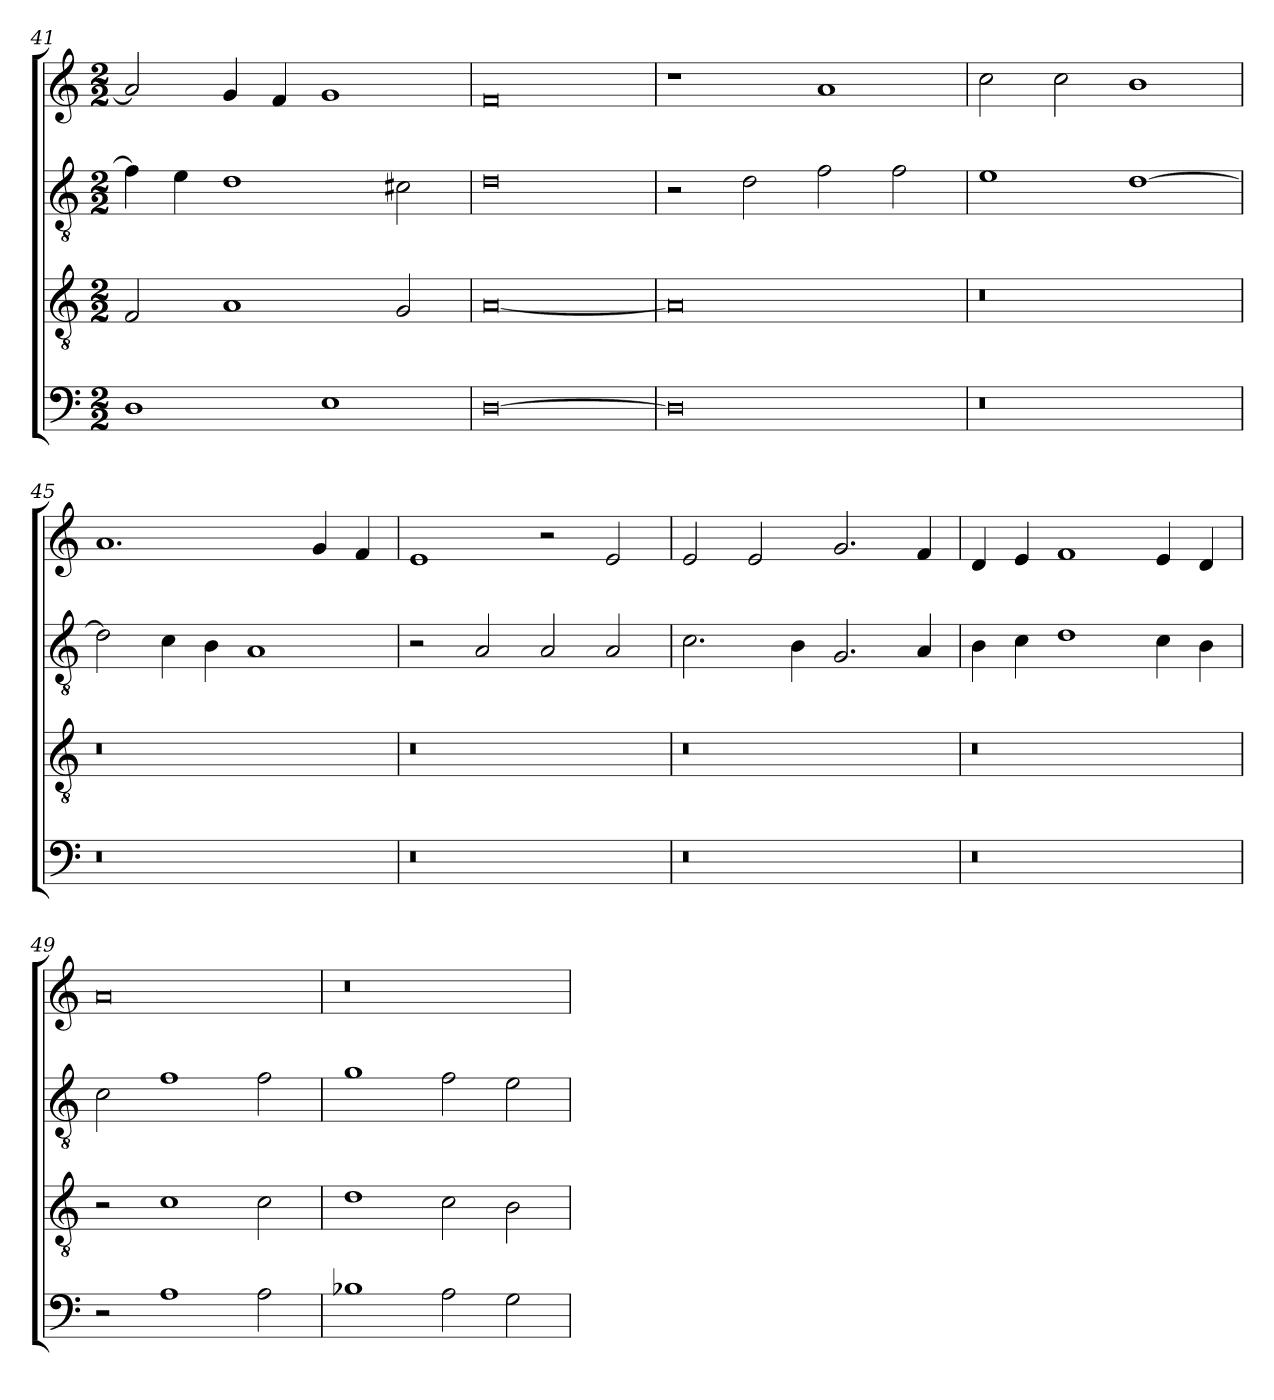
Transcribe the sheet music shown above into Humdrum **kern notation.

**kern	**kern	**kern	**kern
*part4	*part3	*part2	*part1
*staff4	*staff3	*staff2	*staff1
*clefF4	*clefGv2	*clefGv2	*clefG2
*k[]	*k[]	*k[]	*k[]
*M2/2	*M2/2	*M2/2	*M2/2
=41	=41	=41	=41
1D	2F/	4f\]	2a/]
.	.	4e\	.
.	1A	1d	4g/
.	.	.	4f/
1E	.	.	1g
.	2G/	2c#X\	.
=42	=42	=42	=42
[0D	[0A	0d	0f
=43	=43	=43	=43
0D]	0A]	2r	1r
.	.	2d\	.
.	.	2f\	1a
.	.	2f\	.
=44	=44	=44	=44
0r	0r	1e	2cc\
.	.	.	2cc\
.	.	[1d	1b
=45	=45	=45	=45
0r	0r	2d\]	1.a
.	.	4c\	.
.	.	4B\	.
.	.	1A	.
.	.	.	4g/
.	.	.	4f/
=46	=46	=46	=46
0r	0r	2r	1e
.	.	2A/	.
.	.	2A/	2r
.	.	2A/	2e/
=47	=47	=47	=47
0r	0r	2.c\	2e/
.	.	.	2e/
.	.	4B\	.
.	.	2.G/	2.g/
.	.	4A/	4f/
=48	=48	=48	=48
0r	0r	4B\	4d/
.	.	4c\	4e/
.	.	1d	1f
.	.	4c\	4e/
.	.	4B\	4d/
=49	=49	=49	=49
2r	2r	2c\	0a
1A	1c	1f	.
2A\	2c\	2f\	.
=50	=50	=50	=50
1B-X	1d	1g	0r
2A\	2c\	2f\	.
2G\	2B\	2e\	.
=	=	=	=
*-	*-	*-	*-
